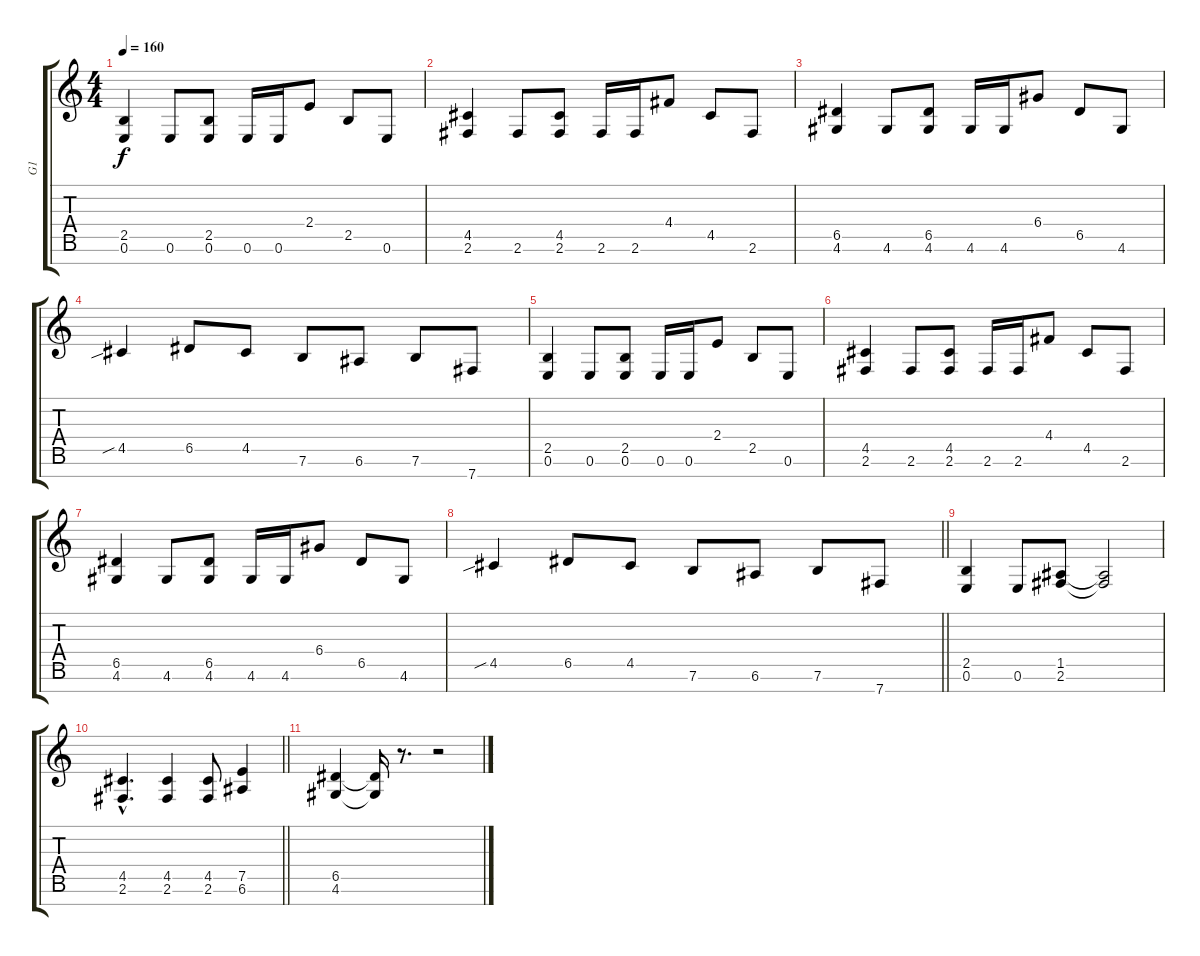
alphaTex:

\track ("G1" "G1") {instrument distortionguitar}
\staff {score tabs}
\tuning (E4 B3 G3 D3 A2 E2 B1) {hide}
\ts (4 4)
\tempo 160
\clef g2
\ks c
(2.5 0.6).4{dy f} 0.6.8 (2.5 0.6).8 0.6.16 0.6.16 2.4.8 2.5.8 0.6.8 |
(4.5 2.6).4 2.6.8 (4.5 2.6).8 2.6.16 2.6.16 4.4.8 4.5.8 2.6.8 |
(6.5 4.6).4 4.6.8 (6.5 4.6).8 4.6.16 4.6.16 6.4.8 6.5.8 4.6.8 |
4.5{sib}.4 6.5.8 4.5.8 7.6.8 6.6.8 7.6.8 7.7.8 |
(2.5 0.6).4 0.6.8 (2.5 0.6).8 0.6.16 0.6.16 2.4.8 2.5.8 0.6.8 |
(4.5 2.6).4 2.6.8 (4.5 2.6).8 2.6.16 2.6.16 4.4.8 4.5.8 2.6.8 |
(6.5 4.6).4 4.6.8 (6.5 4.6).8 4.6.16 4.6.16 6.4.8 6.5.8 4.6.8 |
\barLineRight lightlight
4.5{sib}.4 6.5.8 4.5.8 7.6.8 6.6.8 7.6.8 7.7.8 |
(2.5 0.6).4 0.6.8 (1.5 2.6).8 (1.5{t} 2.6{t}).2 |
\barLineRight lightlight
(4.5{hac} 2.6{hac}).4{d} (4.5 2.6).4 (4.5 2.6).8 (7.5 6.6).4 |
(6.5 4.6).4 (6.5{t} 4.6{t}).16 r.8{d} r.2
